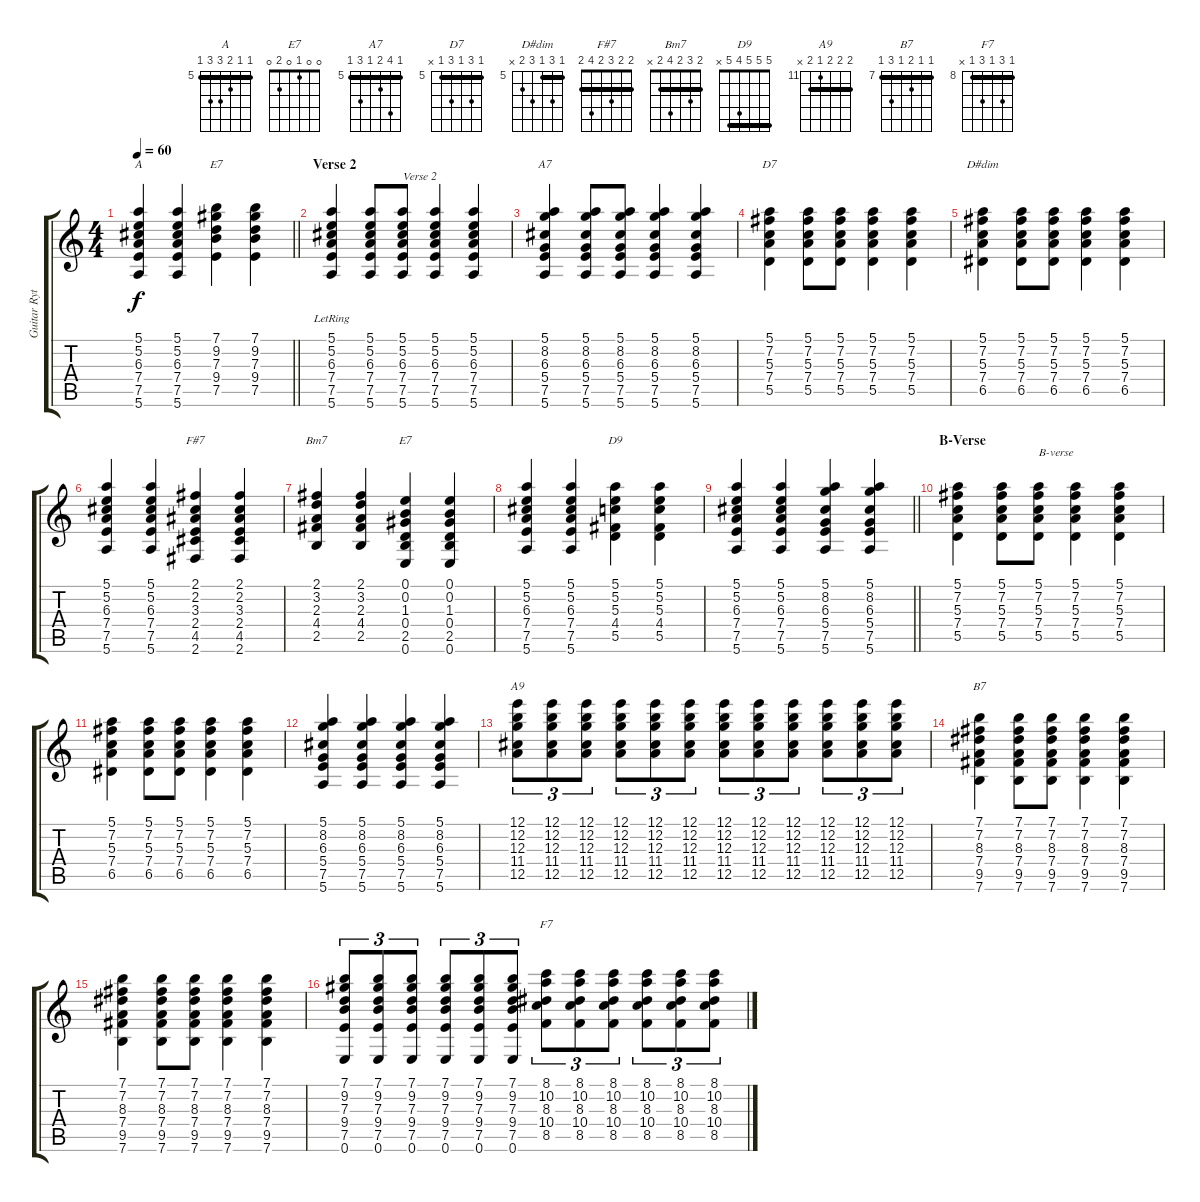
\track ("Guitar Rythm" "Guitar Ryt") {instrument electricguitarjazz}
\staff {score tabs}
\tuning (E4 B3 G3 D3 A2 E2) {hide}
\chord ("A" 5 5 6 7 7 5) {firstfret 5 barre 5}
\chord ("E7" 7 9 7 9 7 0) {firstfret 7 barre 7}
\chord ("A7" 5 8 6 5 7 5) {firstfret 5 barre 5}
\chord ("D7" 5 7 5 7 5 x) {firstfret 5 barre 5}
\chord ("D#dim" 5 7 5 7 6 x) {firstfret 5 barre 5}
\chord ("F#7" 2 2 3 2 4 2) {barre 2}
\chord ("Bm7" 2 3 2 4 2 x) {barre 2}
\chord ("E7" 0 0 1 0 2 0)
\chord ("D9" 5 5 5 4 5 x) {barre 5}
\chord ("A9" 12 12 12 11 12 x) {firstfret 11 barre 12}
\chord ("B7" 7 7 8 7 9 7) {firstfret 7 barre 7}
\chord ("F7" 8 10 8 10 8 x) {firstfret 8 barre 8}
\ts (4 4)
\tempo 60
\clef g2
\barLineRight lightlight
\ks c
(5.1 5.2 6.3 7.4 7.5 5.6).4{ch "A" dy f} (5.1 5.2 6.3 7.4 7.5 5.6).4 (7.1 9.2 7.3 9.4 7.5).4{ch "E7"} (7.1 9.2 7.3 9.4 7.5).4 |
\section ("" "Verse 2")
(5.1{lr} 5.2{lr} 6.3{lr} 7.4{lr} 7.5{lr} 5.6{lr}).4 (5.1 5.2 6.3 7.4 7.5 5.6).8 (5.1 5.2 6.3 7.4 7.5 5.6).8{txt "Verse 2"} (5.1 5.2 6.3 7.4 7.5 5.6).4 (5.1 5.2 6.3 7.4 7.5 5.6).4 |
(5.1 8.2 6.3 5.4 7.5 5.6).4{ch "A7"} (5.1 8.2 6.3 5.4 7.5 5.6).8 (5.1 8.2 6.3 5.4 7.5 5.6).8 (5.1 8.2 6.3 5.4 7.5 5.6).4 (5.1 8.2 6.3 5.4 7.5 5.6).4 |
(5.1 7.2 5.3 7.4 5.5).4{ch "D7"} (5.1 7.2 5.3 7.4 5.5).8 (5.1 7.2 5.3 7.4 5.5).8 (5.1 7.2 5.3 7.4 5.5).4 (5.1 7.2 5.3 7.4 5.5).4 |
(5.1 7.2 5.3 7.4 6.5).4{ch "D#dim"} (5.1 7.2 5.3 7.4 6.5).8 (5.1 7.2 5.3 7.4 6.5).8 (5.1 7.2 5.3 7.4 6.5).4 (5.1 7.2 5.3 7.4 6.5).4 |
(5.1 5.2 6.3 7.4 7.5 5.6).4 (5.1 5.2 6.3 7.4 7.5 5.6).4 (2.1 2.2 3.3 2.4 4.5 2.6).4{ch "F#7"} (2.1 2.2 3.3 2.4 4.5 2.6).4 |
(2.1 3.2 2.3 4.4 2.5).4{ch "Bm7"} (2.1 3.2 2.3 4.4 2.5).4 (0.1 0.2 1.3 0.4 2.5 0.6).4{ch "E7"} (0.1 0.2 1.3 0.4 2.5 0.6).4 |
(5.1 5.2 6.3 7.4 7.5 5.6).4 (5.1 5.2 6.3 7.4 7.5 5.6).4 (5.1 5.2 5.3 4.4 5.5).4{ch "D9"} (5.1 5.2 5.3 4.4 5.5).4 |
\barLineRight lightlight
(5.1 5.2 6.3 7.4 7.5 5.6).4 (5.1 5.2 6.3 7.4 7.5 5.6).4 (5.1 8.2 6.3 5.4 7.5 5.6).4 (5.1 8.2 6.3 5.4 7.5 5.6).4 |
\section ("" "B-Verse")
(5.1 7.2 5.3 7.4 5.5).4 (5.1 7.2 5.3 7.4 5.5).8 (5.1 7.2 5.3 7.4 5.5).8{txt "B-verse"} (5.1 7.2 5.3 7.4 5.5).4 (5.1 7.2 5.3 7.4 5.5).4 |
(5.1 7.2 5.3 7.4 6.5).4 (5.1 7.2 5.3 7.4 6.5).8 (5.1 7.2 5.3 7.4 6.5).8 (5.1 7.2 5.3 7.4 6.5).4 (5.1 7.2 5.3 7.4 6.5).4 |
(5.1 8.2 6.3 5.4 7.5 5.6).4 (5.1 8.2 6.3 5.4 7.5 5.6).4 (5.1 8.2 6.3 5.4 7.5 5.6).4 (5.1 8.2 6.3 5.4 7.5 5.6).4 |
(12.1 12.2 12.3 11.4 12.5).8{tu (3 2) ch "A9"} (12.1 12.2 12.3 11.4 12.5).8{tu (3 2)} (12.1 12.2 12.3 11.4 12.5).8{tu (3 2)} (12.1 12.2 12.3 11.4 12.5).8{tu (3 2)} (12.1 12.2 12.3 11.4 12.5).8{tu (3 2)} (12.1 12.2 12.3 11.4 12.5).8{tu (3 2)} (12.1 12.2 12.3 11.4 12.5).8{tu (3 2)} (12.1 12.2 12.3 11.4 12.5).8{tu (3 2)} (12.1 12.2 12.3 11.4 12.5).8{tu (3 2)} (12.1 12.2 12.3 11.4 12.5).8{tu (3 2)} (12.1 12.2 12.3 11.4 12.5).8{tu (3 2)} (12.1 12.2 12.3 11.4 12.5).8{tu (3 2)} |
(7.1 7.2 8.3 7.4 9.5 7.6).4{ch "B7"} (7.1 7.2 8.3 7.4 9.5 7.6).8 (7.1 7.2 8.3 7.4 9.5 7.6).8 (7.1 7.2 8.3 7.4 9.5 7.6).4 (7.1 7.2 8.3 7.4 9.5 7.6).4 |
(7.1 7.2 8.3 7.4 9.5 7.6).4 (7.1 7.2 8.3 7.4 9.5 7.6).8 (7.1 7.2 8.3 7.4 9.5 7.6).8 (7.1 7.2 8.3 7.4 9.5 7.6).4 (7.1 7.2 8.3 7.4 9.5 7.6).4 |
(7.1 9.2 7.3 9.4 7.5 0.6).8{tu (3 2)} (7.1 9.2 7.3 9.4 7.5 0.6).8{tu (3 2)} (7.1 9.2 7.3 9.4 7.5 0.6).8{tu (3 2)} (7.1 9.2 7.3 9.4 7.5 0.6).8{tu (3 2)} (7.1 9.2 7.3 9.4 7.5 0.6).8{tu (3 2)} (7.1 9.2 7.3 9.4 7.5 0.6).8{tu (3 2)} (8.1 10.2 8.3 10.4 8.5).8{tu (3 2) ch "F7"} (8.1 10.2 8.3 10.4 8.5).8{tu (3 2)} (8.1 10.2 8.3 10.4 8.5).8{tu (3 2)} (8.1 10.2 8.3 10.4 8.5).8{tu (3 2)} (8.1 10.2 8.3 10.4 8.5).8{tu (3 2)} (8.1 10.2 8.3 10.4 8.5).8{tu (3 2)}
